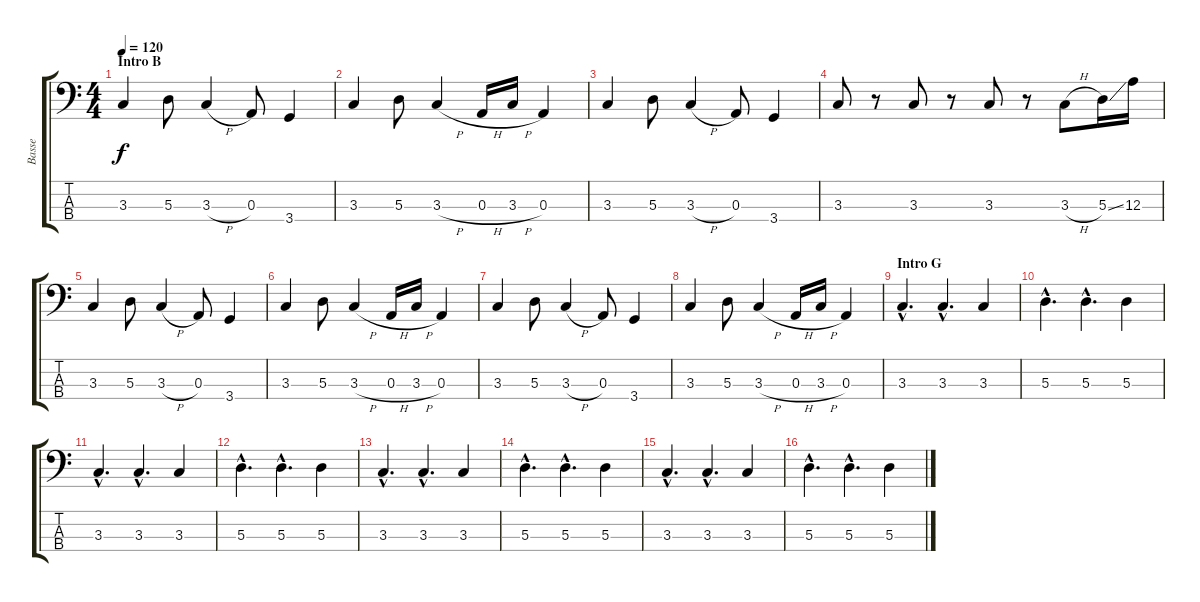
\track ("Basse" "Basse") {instrument slapbass1}
\staff {score tabs}
\tuning (G2 D2 A1 E1) {hide}
\ts (4 4)
\section ("" "Intro B")
\tempo 120
\clef f4
\ks c
3.3.4{dy f instrument slapbass1} 5.3.8 3.3{h}.4 0.3.8 3.4.4 |
3.3.4 5.3.8 3.3{h}.4 0.3{h}.16 3.3{h}.16 0.3.4 |
3.3.4 5.3.8 3.3{h}.4 0.3.8 3.4.4 |
3.3.8 r.8 3.3.8 r.8 3.3.8 r.8 3.3{h}.8 5.3{ss}.16 12.3.16 |
3.3.4 5.3.8 3.3{h}.4 0.3.8 3.4.4 |
3.3.4 5.3.8 3.3{h}.4 0.3{h}.16 3.3{h}.16 0.3.4 |
3.3.4 5.3.8 3.3{h}.4 0.3.8 3.4.4 |
3.3.4 5.3.8 3.3{h}.4 0.3{h}.16 3.3{h}.16 0.3.4 |
\section ("" "Intro G")
3.3{hac}.4{d} 3.3{hac}.4{d} 3.3.4 |
5.3{hac}.4{d} 5.3{hac}.4{d} 5.3.4 |
3.3{hac}.4{d} 3.3{hac}.4{d} 3.3.4 |
5.3{hac}.4{d} 5.3{hac}.4{d} 5.3.4 |
3.3{hac}.4{d} 3.3{hac}.4{d} 3.3.4 |
5.3{hac}.4{d} 5.3{hac}.4{d} 5.3.4 |
3.3{hac}.4{d} 3.3{hac}.4{d} 3.3.4 |
5.3{hac}.4{d} 5.3{hac}.4{d} 5.3.4
